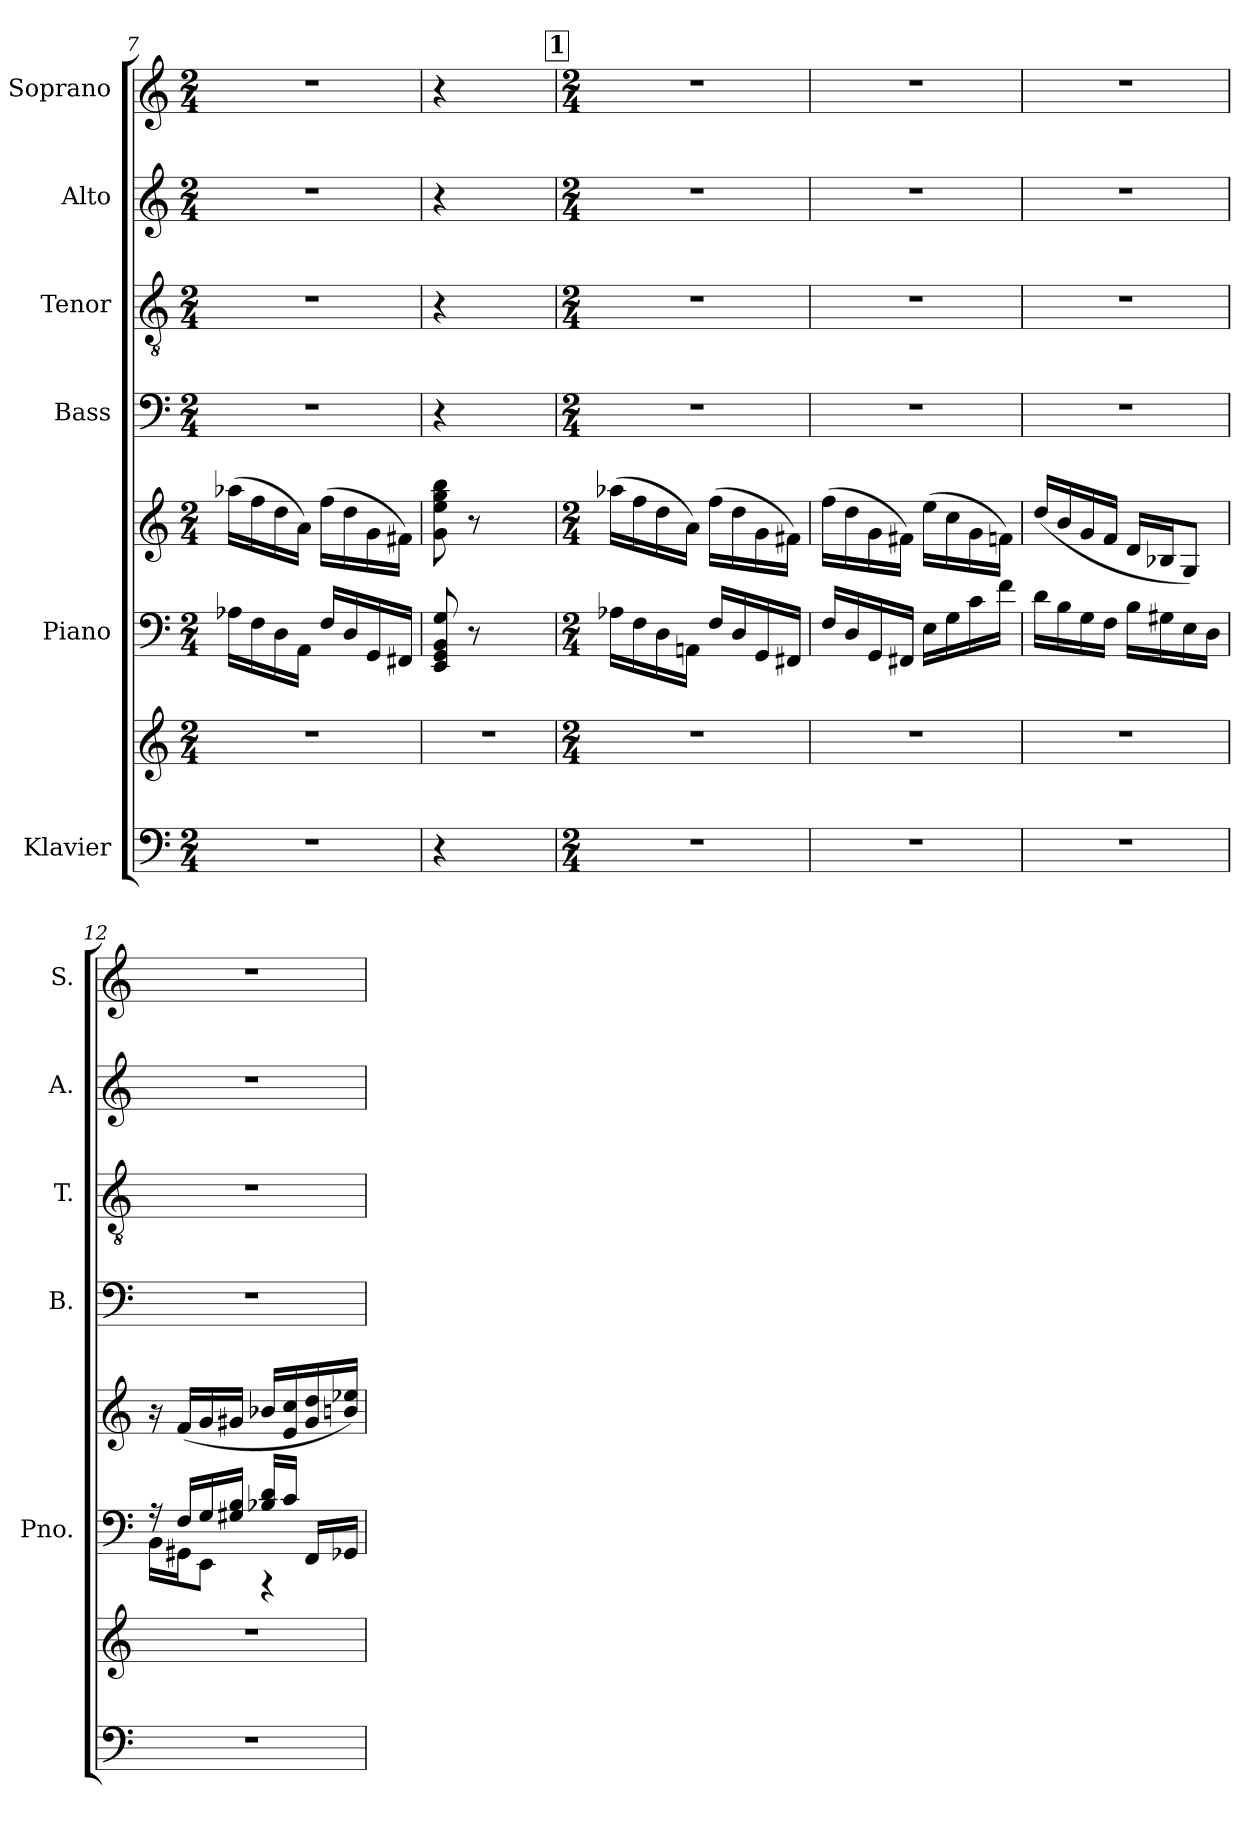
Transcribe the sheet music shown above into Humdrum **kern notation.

**kern	**kern	**kern	**kern	**kern	**kern	**kern	**kern
*part6	*part6	*part5	*part5	*part4	*part3	*part2	*part1
*staff8	*staff7	*staff6	*staff5	*staff4	*staff3	*staff2	*staff1
*I"Klavier	*	*I"Piano	*	*I"Bass	*I"Tenor	*I"Alto	*I"Soprano
*	*	*I'Pno.	*	*I'B.	*I'T.	*I'A.	*I'S.
*clefF4	*clefG2	*clefF4	*clefG2	*clefF4	*clefGv2	*clefG2	*clefG2
*k[]	*k[]	*k[]	*k[]	*k[]	*k[]	*k[]	*k[]
*M2/4	*M2/4	*M2/4	*M2/4	*M2/4	*M2/4	*M2/4	*M2/4
=7	=7	=7	=7	=7	=7	=7	=7
2r	2r	16A-X\LL	(>16aa-X\LL	2r	2r	2r	2r
.	.	16F\	16ff\	.	.	.	.
.	.	16D\	16dd\	.	.	.	.
.	.	16AA\JJ	16a\JJ)	.	.	.	.
.	.	16F/LL	(>16ff\LL	.	.	.	.
.	.	16D/	16dd\	.	.	.	.
.	.	16GG/	16g\	.	.	.	.
.	.	16FF#X/JJ	16f#X\JJ)	.	.	.	.
=8	=8	=8	=8	=8	=8	=8	=8
4r	2r	8EE/ 8GG/ 8BB/ 8G/	8g\ 8ee\ 8gg\ 8bb\	4r	4r	4r	4r
.	.	8r	8r	.	.	.	.
4ryy	.	4ryy	4ryy	4ryy	4ryy	4ryy	4ryy
!!LO:REH:place=s1:a:B:fs=14:t=1
=9	=9	=9	=9	=9	=9	=9	=9
*M2/4	*M2/4	*M2/4	*M2/4	*M2/4	*M2/4	*M2/4	*M2/4
2r	2r	16A-X\LL	(>16aa-X\LL	2r	2r	2r	2r
.	.	16F\	16ff\	.	.	.	.
.	.	16D\	16dd\	.	.	.	.
.	.	16AAn\JJ	16a\JJ)	.	.	.	.
.	.	16F/LL	(>16ff\LL	.	.	.	.
.	.	16D/	16dd\	.	.	.	.
.	.	16GG/	16g\	.	.	.	.
.	.	16FF#X/JJ	16f#X\JJ)	.	.	.	.
=10	=10	=10	=10	=10	=10	=10	=10
2r	2r	16F/LL	(>16ff\LL	2r	2r	2r	2r
.	.	16D/	16dd\	.	.	.	.
.	.	16GG/	16g\	.	.	.	.
.	.	16FF#X/JJ	16f#X\JJ)	.	.	.	.
.	.	16E\LL	(>16ee\LL	.	.	.	.
.	.	16G\	16cc\	.	.	.	.
.	.	16c\	16g\	.	.	.	.
.	.	16f\JJ	16fn\JJ)	.	.	.	.
=11	=11	=11	=11	=11	=11	=11	=11
2r	2r	16d\LL	(>16dd/LL	2r	2r	2r	2r
.	.	16B\	16b/	.	.	.	.
.	.	16G\	16g/	.	.	.	.
.	.	16F\JJ	16f/JJ	.	.	.	.
.	.	16B\LL	16d/LL	.	.	.	.
.	.	16G#X\	16B-X/J	.	.	.	.
.	.	16E\	8G/J)	.	.	.	.
.	.	16D\JJ	.	.	.	.	.
=12	=12	=12	=12	=12	=12	=12	=12
*	*	*^	*	*	*	*	*
2r	2r	16r	16BB\LL	16r	2r	2r	2r	2r
.	.	16F/LL	16GG#X\J	(>16f/LL	.	.	.	.
.	.	16G/	8EE\J	16g/	.	.	.	.
.	.	16G#X/ 16B/JJ	.	16g#X/JJ	.	.	.	.
.	.	16B-X/ 16d/LL	4r	16b-X/LL	.	.	.	.
.	.	16c/JJ	.	16e/ 16cc/	.	.	.	.
.	.	16FF/LL	.	16g#/ 16dd/	.	.	.	.
.	.	16GG-X/JJ	.	16bn/ 16ee-X/JJ)	.	.	.	.
*	*	*v	*v	*	*	*	*	*
=	=	=	=	=	=	=	=
*-	*-	*-	*-	*-	*-	*-	*-
